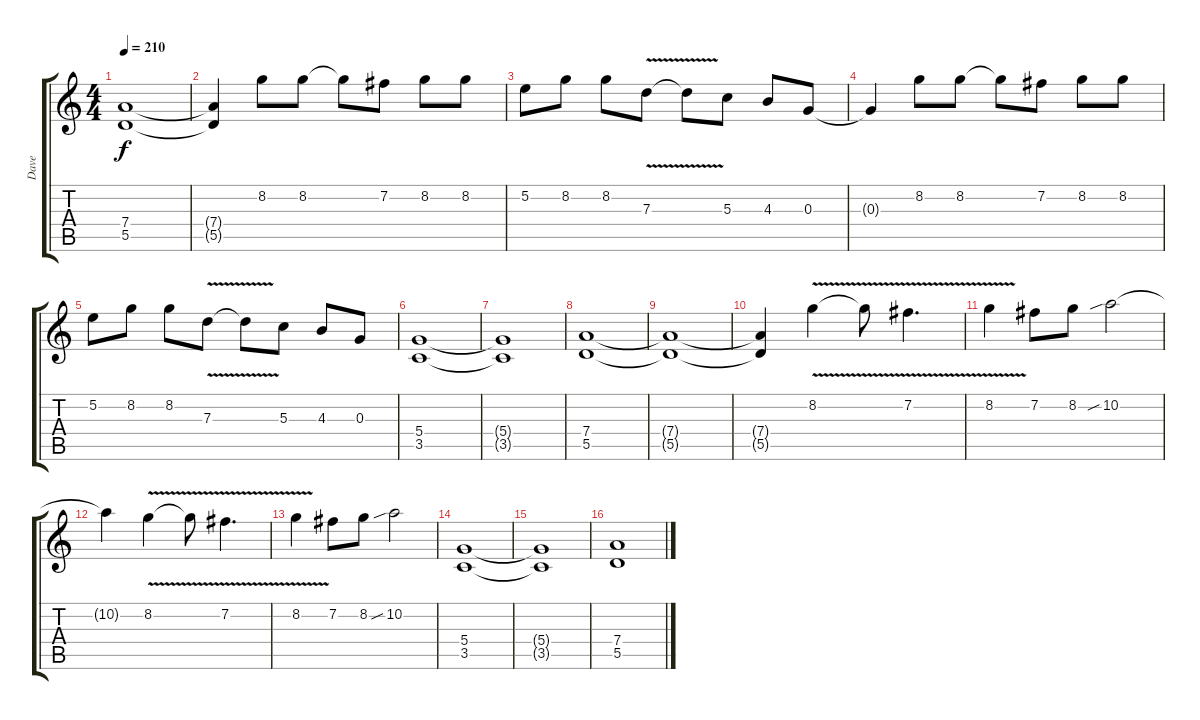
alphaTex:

\track ("Dave" "Dave") {instrument distortionguitar}
\staff {score tabs}
\tuning (E4 B3 G3 D3 A2 E2) {hide}
\ts (4 4)
\tempo 210
\clef g2
\ks c
(7.4{t} 5.5{t}).1{dy f} |
(7.4{t} 5.5{t}).4 8.2.8 8.2.8 8.2{t}.8 7.2.8 8.2.8 8.2.8 |
5.2.8 8.2.8 8.2.8 7.3{v}.8 7.3{t}.8 5.3.8 4.3.8 0.3.8 |
0.3{t}.4 8.2.8 8.2.8 8.2{t}.8 7.2.8 8.2.8 8.2.8 |
5.2.8 8.2.8 8.2.8 7.3{v}.8 7.3{t}.8 5.3.8 4.3.8 0.3.8 |
(5.4 3.5).1 |
(5.4{t} 3.5{t}).1 |
(7.4 5.5).1 |
(7.4{t} 5.5{t}).1 |
(7.4{t} 5.5{t}).4 8.2{v}.4 8.2{t}.8 7.2{v}.4{d} |
8.2{v}.4 7.2.8 8.2.8 10.2{sib}.2 |
10.2{t}.4 8.2{v}.4 8.2{t}.8 7.2{v}.4{d} |
8.2{v}.4 7.2.8 8.2.8 10.2{sib}.2 |
(5.4 3.5).1 |
(5.4{t} 3.5{t}).1 |
(7.4 5.5).1
